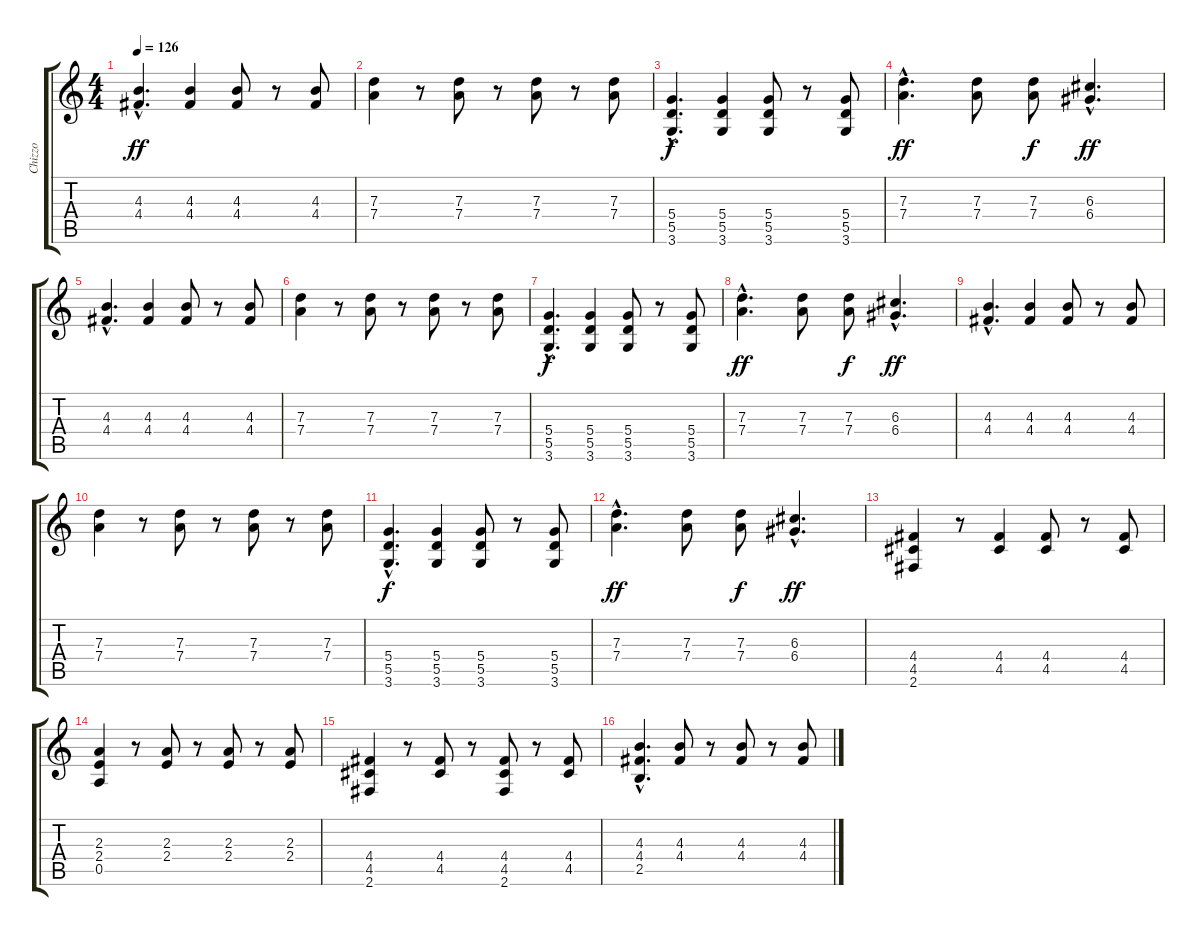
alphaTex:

\track ("Chizzo" "Chizzo") {instrument overdrivenguitar}
\staff {score tabs}
\tuning (E4 B3 G3 D3 A2 E2) {hide}
\ts (4 4)
\tempo 126
\clef g2
\ks c
(4.3{hac} 4.4{hac}).4{d dy ff} (4.3 4.4).4 (4.3 4.4).8 r.8 (4.3 4.4).8 |
(7.3 7.4).4 r.8 (7.3 7.4).8 r.8 (7.3 7.4).8 r.8 (7.3 7.4).8 |
(5.4{hac} 5.5{hac} 3.6{hac}).4{d dy f} (5.4 5.5 3.6).4 (5.4 5.5 3.6).8 r.8 (5.4 5.5 3.6).8 |
(7.3{hac} 7.4{hac}).4{d dy ff} (7.3 7.4).8 (7.3 7.4).8{dy f} (6.3{hac} 6.4{hac}).4{d dy ff} |
(4.3{hac} 4.4{hac}).4{d} (4.3 4.4).4 (4.3 4.4).8 r.8 (4.3 4.4).8 |
(7.3 7.4).4 r.8 (7.3 7.4).8 r.8 (7.3 7.4).8 r.8 (7.3 7.4).8 |
(5.4{hac} 5.5{hac} 3.6{hac}).4{d dy f} (5.4 5.5 3.6).4 (5.4 5.5 3.6).8 r.8 (5.4 5.5 3.6).8 |
(7.3{hac} 7.4{hac}).4{d dy ff} (7.3 7.4).8 (7.3 7.4).8{dy f} (6.3{hac} 6.4{hac}).4{d dy ff} |
(4.3{hac} 4.4{hac}).4{d} (4.3 4.4).4 (4.3 4.4).8 r.8 (4.3 4.4).8 |
(7.3 7.4).4 r.8 (7.3 7.4).8 r.8 (7.3 7.4).8 r.8 (7.3 7.4).8 |
(5.4{hac} 5.5{hac} 3.6{hac}).4{d dy f} (5.4 5.5 3.6).4 (5.4 5.5 3.6).8 r.8 (5.4 5.5 3.6).8 |
(7.3{hac} 7.4{hac}).4{d dy ff} (7.3 7.4).8 (7.3 7.4).8{dy f} (6.3{hac} 6.4{hac}).4{d dy ff} |
(4.4 4.5 2.6).4 r.8 (4.4 4.5).4 (4.4 4.5).8 r.8 (4.4 4.5).8 |
(2.3 2.4 0.5).4 r.8 (2.3 2.4).8 r.8 (2.3 2.4).8 r.8 (2.3 2.4).8 |
(4.4 4.5 2.6).4 r.8 (4.4 4.5).8 r.8 (4.4 4.5 2.6).8 r.8 (4.4 4.5).8 |
(4.3 4.4{hac} 2.5{hac}).4{d} (4.3 4.4).8 r.8 (4.3 4.4).8 r.8 (4.3 4.4).8
